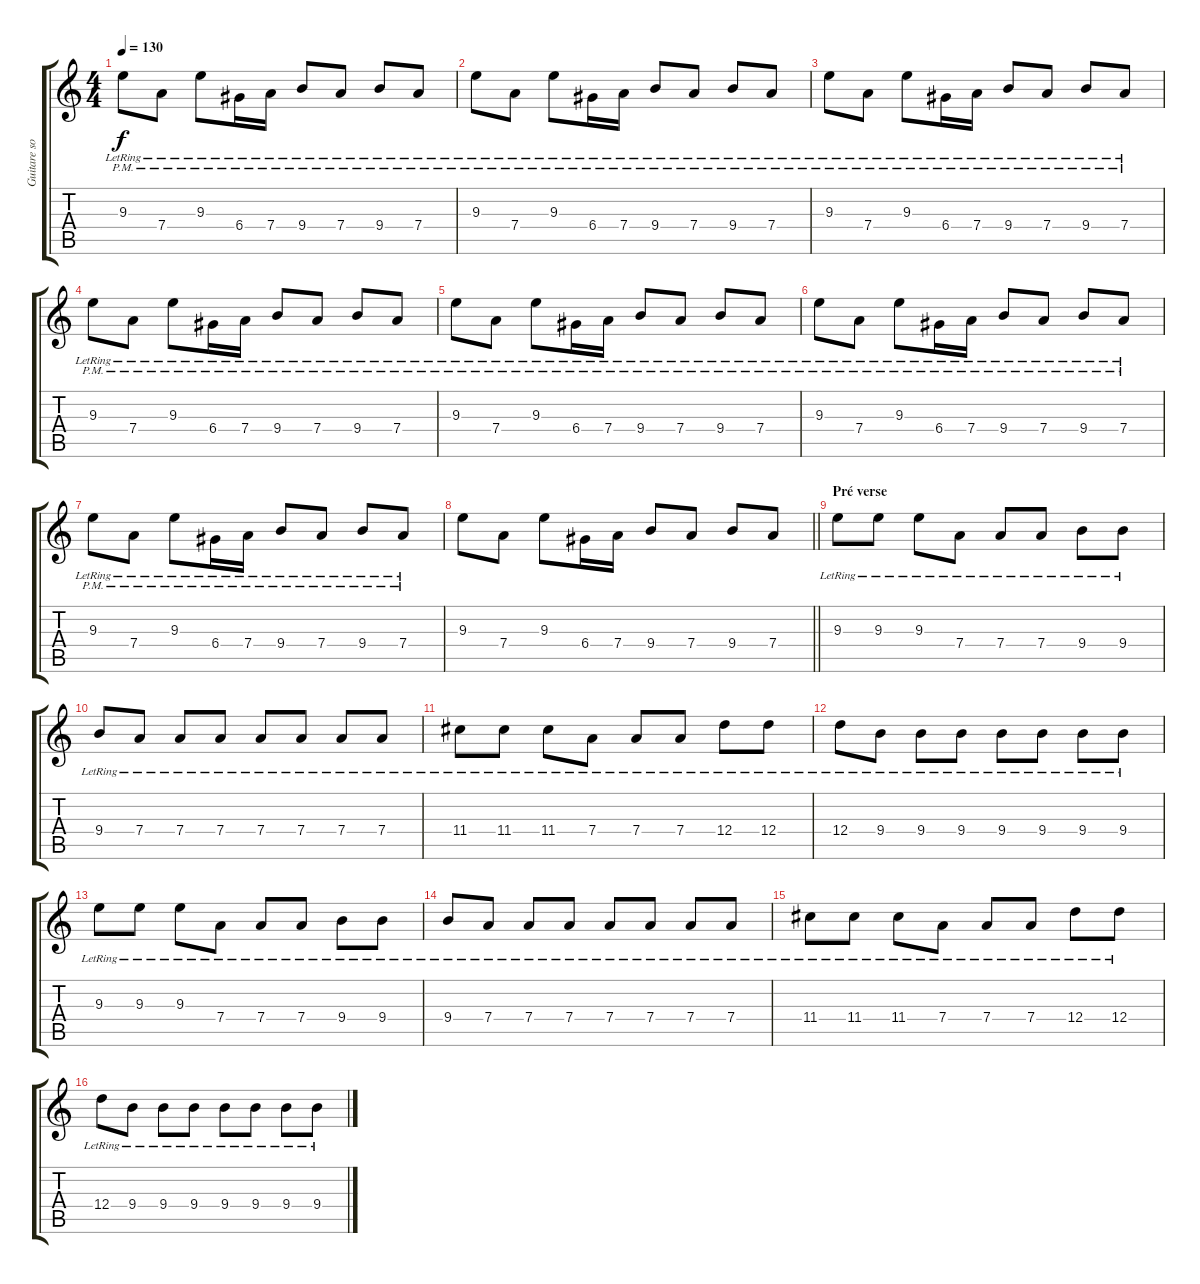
\track ("Guitare solo" "Guitare so") {instrument distortionguitar}
\staff {score tabs}
\tuning (E4 B3 G3 D3 A2 E2) {hide}
\ts (4 4)
\tempo 130
\clef g2
\ks c
9.3{pm lr}.8{dy f} 7.4{pm lr}.8 9.3{pm lr}.8 6.4{pm lr}.16 7.4{pm lr}.16 9.4{pm lr}.8 7.4{pm lr}.8 9.4{pm lr}.8 7.4{pm lr}.8 |
9.3{pm lr}.8 7.4{pm lr}.8 9.3{pm lr}.8 6.4{pm lr}.16 7.4{pm lr}.16 9.4{pm lr}.8 7.4{pm lr}.8 9.4{pm lr}.8 7.4{pm lr}.8 |
9.3{pm lr}.8 7.4{pm lr}.8 9.3{pm lr}.8 6.4{pm lr}.16 7.4{pm lr}.16 9.4{pm lr}.8 7.4{pm lr}.8 9.4{pm lr}.8 7.4{pm lr}.8 |
9.3{pm lr}.8 7.4{pm lr}.8 9.3{pm lr}.8 6.4{pm lr}.16 7.4{pm lr}.16 9.4{pm lr}.8 7.4{pm lr}.8 9.4{pm lr}.8 7.4{pm lr}.8 |
9.3{pm lr}.8 7.4{pm lr}.8 9.3{pm lr}.8 6.4{pm lr}.16 7.4{pm lr}.16 9.4{pm lr}.8 7.4{pm lr}.8 9.4{pm lr}.8 7.4{pm lr}.8 |
9.3{pm lr}.8 7.4{pm lr}.8 9.3{pm lr}.8 6.4{pm lr}.16 7.4{pm lr}.16 9.4{pm lr}.8 7.4{pm lr}.8 9.4{pm lr}.8 7.4{pm lr}.8 |
9.3{pm lr}.8 7.4{pm lr}.8 9.3{pm lr}.8 6.4{pm lr}.16 7.4{pm lr}.16 9.4{pm lr}.8 7.4{pm lr}.8 9.4{pm lr}.8 7.4{pm lr}.8 |
\barLineRight lightlight
9.3.8 7.4.8 9.3.8 6.4.16 7.4.16 9.4.8 7.4.8 9.4.8 7.4.8 |
\section ("" "Pré verse")
9.3{lr}.8 9.3{lr}.8 9.3{lr}.8 7.4{lr}.8 7.4{lr}.8 7.4{lr}.8 9.4{lr}.8 9.4{lr}.8 |
9.4{lr}.8 7.4{lr}.8 7.4{lr}.8 7.4{lr}.8 7.4{lr}.8 7.4{lr}.8 7.4{lr}.8 7.4{lr}.8 |
11.4{lr}.8 11.4{lr}.8 11.4{lr}.8 7.4{lr}.8 7.4{lr}.8 7.4{lr}.8 12.4{lr}.8 12.4{lr}.8 |
12.4{lr}.8 9.4{lr}.8 9.4{lr}.8 9.4{lr}.8 9.4{lr}.8 9.4{lr}.8 9.4{lr}.8 9.4{lr}.8 |
9.3{lr}.8 9.3{lr}.8 9.3{lr}.8 7.4{lr}.8 7.4{lr}.8 7.4{lr}.8 9.4{lr}.8 9.4{lr}.8 |
9.4{lr}.8 7.4{lr}.8 7.4{lr}.8 7.4{lr}.8 7.4{lr}.8 7.4{lr}.8 7.4{lr}.8 7.4{lr}.8 |
11.4{lr}.8 11.4{lr}.8 11.4{lr}.8 7.4{lr}.8 7.4{lr}.8 7.4{lr}.8 12.4{lr}.8 12.4{lr}.8 |
12.4{lr}.8 9.4{lr}.8 9.4{lr}.8 9.4{lr}.8 9.4{lr}.8 9.4{lr}.8 9.4{lr}.8 9.4{lr}.8
